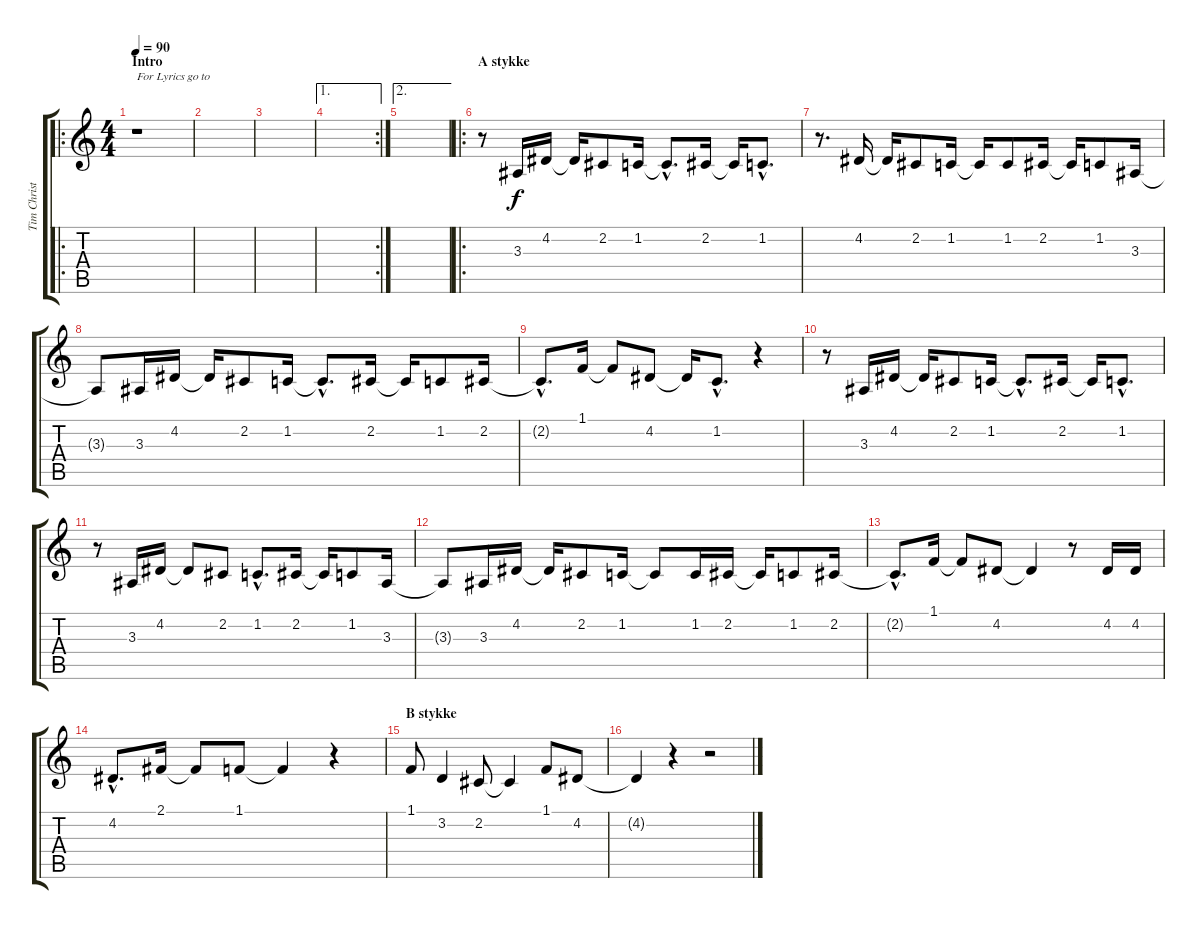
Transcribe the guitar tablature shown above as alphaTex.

\track ("Tim Christensen (Vocal)" "Tim Christ") {instrument sopranosax}
\staff {score tabs}
\tuning (E4 B3 G3 D3 A2 E2) {hide}
\ro
\ts (4 4)
\section ("" "Intro")
\tempo 90
\clef g2
\ks c
r.1{txt "For Lyrics go to" dy f instrument sopranosax} |
|
|
\ae 1
\rc 2
|
\ae 2
|
\ro
\section ("" "A stykke")
r.8 3.3.16 4.2.16 4.2{t}.16 2.2.8 1.2.16 1.2{hac t}.8{d} 2.2.16 2.2{t}.16 1.2{hac}.8{d} |
r.8{d} 4.2.16 4.2{t}.16 2.2.8 1.2.16 1.2{t}.16 1.2.8 2.2.16 2.2{t}.16 1.2.8 3.3.16 |
3.3{t}.8 3.3.16 4.2.16 4.2{t}.16 2.2.8 1.2.16 1.2{hac t}.8{d} 2.2.16 2.2{t}.16 1.2.8 2.2.16 |
2.2{hac t}.8{d} 1.1.16 1.1{t}.8 4.2.8 4.2{t}.16 1.2{hac}.8{d} r.4 |
r.8 3.3.16 4.2.16 4.2{t}.16 2.2.8 1.2.16 1.2{hac t}.8{d} 2.2.16 2.2{t}.16 1.2{hac}.8{d} |
r.8 3.3.16 4.2.16 4.2{t}.8 2.2.8 1.2{hac}.8{d} 2.2.16 2.2{t}.16 1.2.8 3.3.16 |
3.3{t}.8 3.3.16 4.2.16 4.2{t}.16 2.2.8 1.2.16 1.2{t}.8 1.2.16 2.2.16 2.2{t}.16 1.2.8 2.2.16 |
2.2{hac t}.8{d} 1.1.16 1.1{t}.8 4.2.8 4.2{t}.4 r.8 4.2.16 4.2.16 |
4.2{hac}.8{d} 2.1.16 2.1{t}.8 1.1.8 1.1{t}.4 r.4 |
\section ("" "B stykke")
1.1.8 3.2.4 2.2.8 2.2{t}.4 1.1.8 4.2.8 |
4.2{t}.4 r.4 r.2
